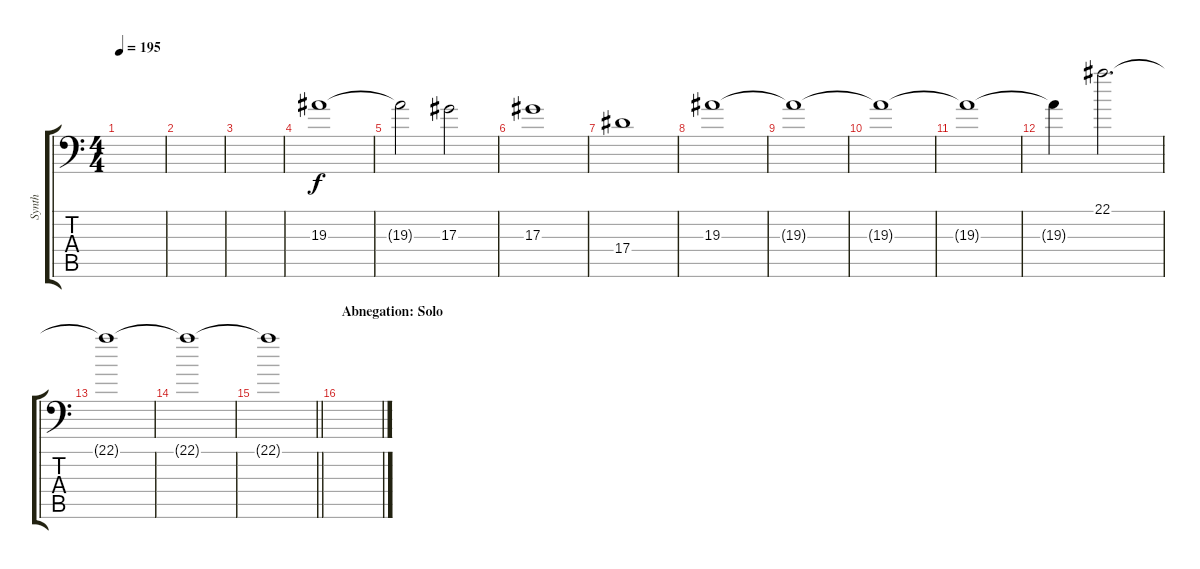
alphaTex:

\track ("Synth" "Synth") {instrument pad7halo}
\staff {score tabs}
\tuning (C4 G3 Eb3 Bb2 F2 Bb1) {hide}
\ts (4 4)
\tempo 195
\clef f4
\ks c
|
|
|
19.3.1 |
19.3{t}.2 17.3.2 |
17.3.1 |
17.4.1 |
19.3.1 |
19.3{t}.1 |
19.3{t}.1 |
19.3{t}.1 |
19.3{t}.4 22.1.2{d} |
22.1{t}.1 |
22.1{t}.1 |
\barLineRight lightlight
22.1{t}.1 |
\section ("" "Abnegation: Solo")
